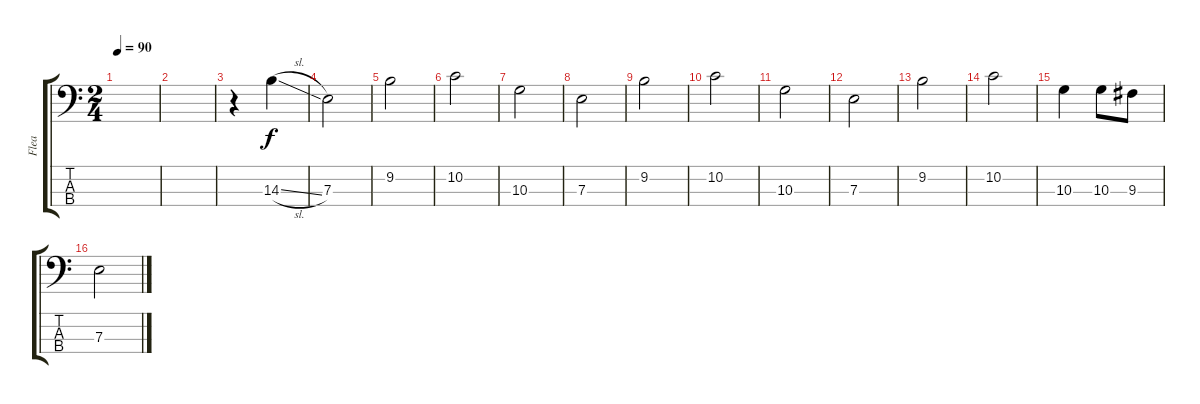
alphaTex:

\track ("Flea" "Flea") {instrument electricbassfinger}
\staff {score tabs}
\tuning (G2 D2 A1 E1) {hide}
\ts (2 4)
\tempo 90
\clef f4
\ks c
|
|
r.4 14.3{sl}.4 |
7.3.2 |
9.2.2 |
10.2.2 |
10.3.2 |
7.3.2 |
9.2.2 |
10.2.2 |
10.3.2 |
7.3.2 |
9.2.2 |
10.2.2 |
10.3.4 10.3.8 9.3.8 |
7.3.2
